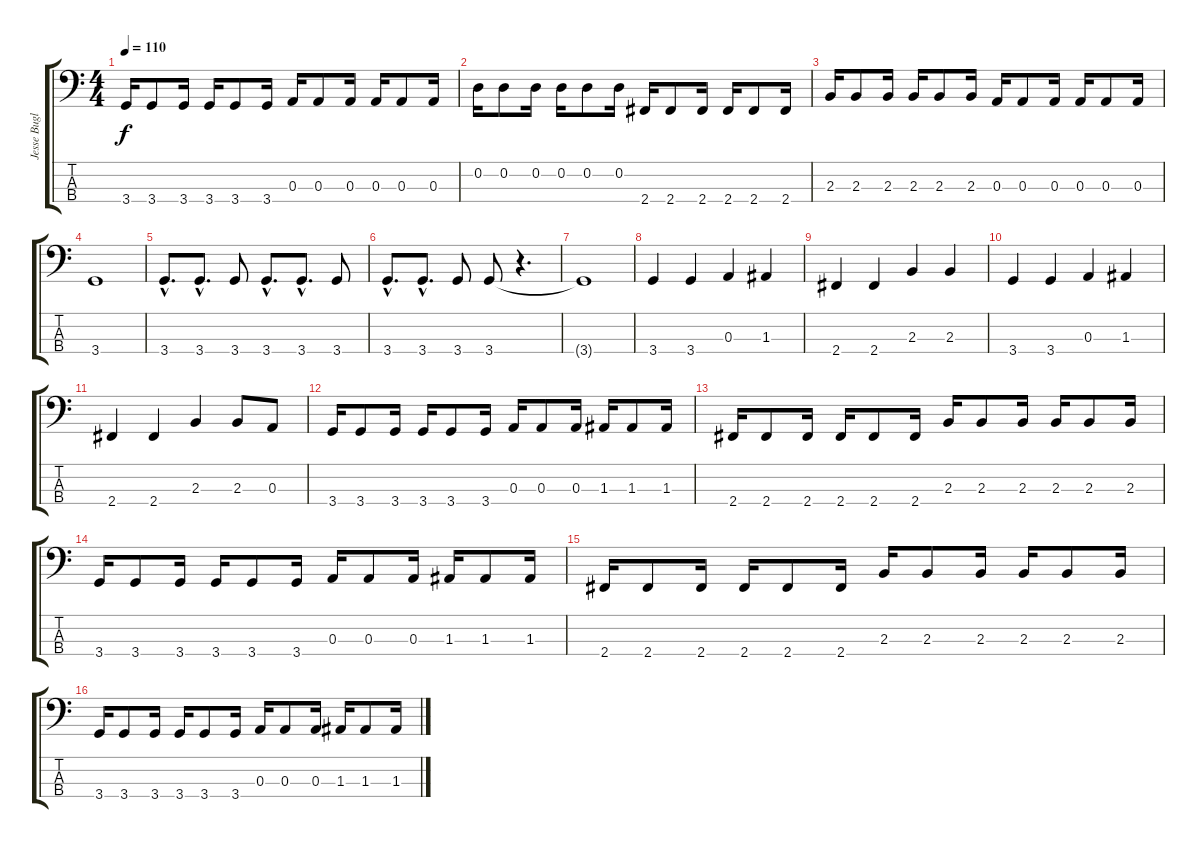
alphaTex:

\track ("Jesse Buglione" "Jesse Bugl") {instrument electricbasspick}
\staff {score tabs}
\tuning (G2 D2 A1 E1) {hide}
\ts (4 4)
\tempo 110
\clef f4
\ks c
3.4.16{dy f} 3.4.8 3.4.16 3.4.16 3.4.8 3.4.16 0.3.16 0.3.8 0.3.16 0.3.16 0.3.8 0.3.16 |
0.2.16 0.2.8 0.2.16 0.2.16 0.2.8 0.2.16 2.4.16 2.4.8 2.4.16 2.4.16 2.4.8 2.4.16 |
2.3.16 2.3.8 2.3.16 2.3.16 2.3.8 2.3.16 0.3.16 0.3.8 0.3.16 0.3.16 0.3.8 0.3.16 |
3.4.1 |
3.4{hac}.8{d} 3.4{hac}.8{d} 3.4.8 3.4{hac}.8{d} 3.4{hac}.8{d} 3.4.8 |
3.4{hac}.8{d} 3.4{hac}.8{d} 3.4.8 3.4.8 r.4{d} |
3.4{t}.1 |
3.4.4 3.4.4 0.3.4 1.3.4 |
2.4.4 2.4.4 2.3.4 2.3.4 |
3.4.4 3.4.4 0.3.4 1.3.4 |
2.4.4 2.4.4 2.3.4 2.3.8 0.3.8 |
3.4.16 3.4.8 3.4.16 3.4.16 3.4.8 3.4.16 0.3.16 0.3.8 0.3.16 1.3.16 1.3.8 1.3.16 |
2.4.16 2.4.8 2.4.16 2.4.16 2.4.8 2.4.16 2.3.16 2.3.8 2.3.16 2.3.16 2.3.8 2.3.16 |
3.4.16 3.4.8 3.4.16 3.4.16 3.4.8 3.4.16 0.3.16 0.3.8 0.3.16 1.3.16 1.3.8 1.3.16 |
2.4.16 2.4.8 2.4.16 2.4.16 2.4.8 2.4.16 2.3.16 2.3.8 2.3.16 2.3.16 2.3.8 2.3.16 |
3.4.16 3.4.8 3.4.16 3.4.16 3.4.8 3.4.16 0.3.16 0.3.8 0.3.16 1.3.16 1.3.8 1.3.16
